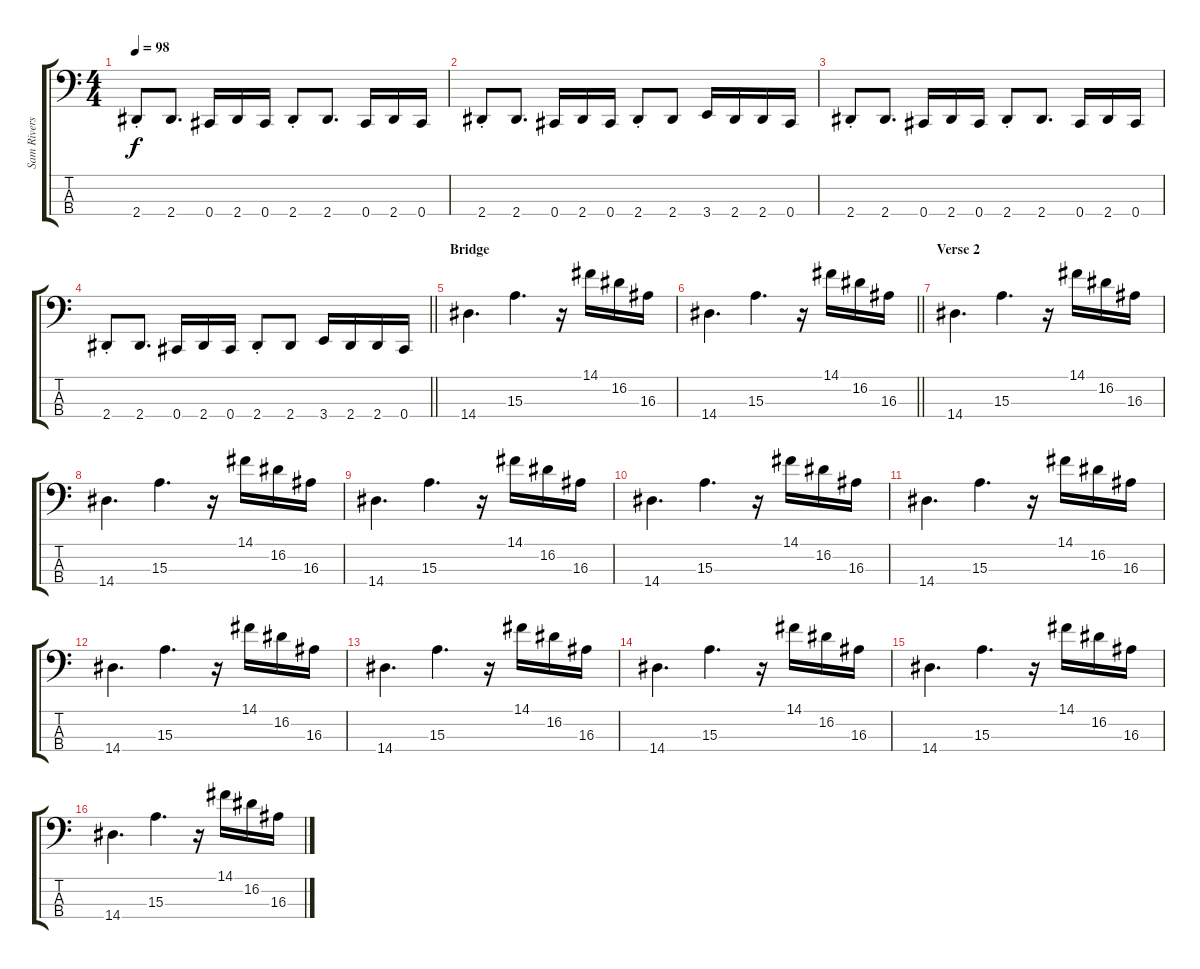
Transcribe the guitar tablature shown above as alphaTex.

\track ("Sam Rivers (Bass)" "Sam Rivers") {instrument electricbassfinger}
\staff {score tabs}
\tuning (E2 B1 Gb1 Db1) {hide}
\ts (4 4)
\tempo 98
\clef f4
\ks c
2.4{st}.8{dy f} 2.4.8{d} 0.4.16 2.4.16 0.4.16 2.4{st}.8 2.4.8{d} 0.4.16 2.4.16 0.4.16 |
2.4{st}.8 2.4.8{d} 0.4.16 2.4.16 0.4.16 2.4{st}.8 2.4.8 3.4.16 2.4.16 2.4.16 0.4.16 |
2.4{st}.8 2.4.8{d} 0.4.16 2.4.16 0.4.16 2.4{st}.8 2.4.8{d} 0.4.16 2.4.16 0.4.16 |
\barLineRight lightlight
2.4{st}.8 2.4.8{d} 0.4.16 2.4.16 0.4.16 2.4{st}.8 2.4.8 3.4.16 2.4.16 2.4.16 0.4.16 |
\section ("" "Bridge")
14.4.4{d} 15.3.4{d} r.16 14.1.16 16.2.16 16.3.16 |
\barLineRight lightlight
14.4.4{d} 15.3.4{d} r.16 14.1.16 16.2.16 16.3.16 |
\section ("" "Verse 2")
14.4.4{d} 15.3.4{d} r.16 14.1.16 16.2.16 16.3.16 |
14.4.4{d} 15.3.4{d} r.16 14.1.16 16.2.16 16.3.16 |
14.4.4{d} 15.3.4{d} r.16 14.1.16 16.2.16 16.3.16 |
14.4.4{d} 15.3.4{d} r.16 14.1.16 16.2.16 16.3.16 |
14.4.4{d} 15.3.4{d} r.16 14.1.16 16.2.16 16.3.16 |
14.4.4{d} 15.3.4{d} r.16 14.1.16 16.2.16 16.3.16 |
14.4.4{d} 15.3.4{d} r.16 14.1.16 16.2.16 16.3.16 |
14.4.4{d} 15.3.4{d} r.16 14.1.16 16.2.16 16.3.16 |
14.4.4{d} 15.3.4{d} r.16 14.1.16 16.2.16 16.3.16 |
14.4.4{d} 15.3.4{d} r.16 14.1.16 16.2.16 16.3.16
